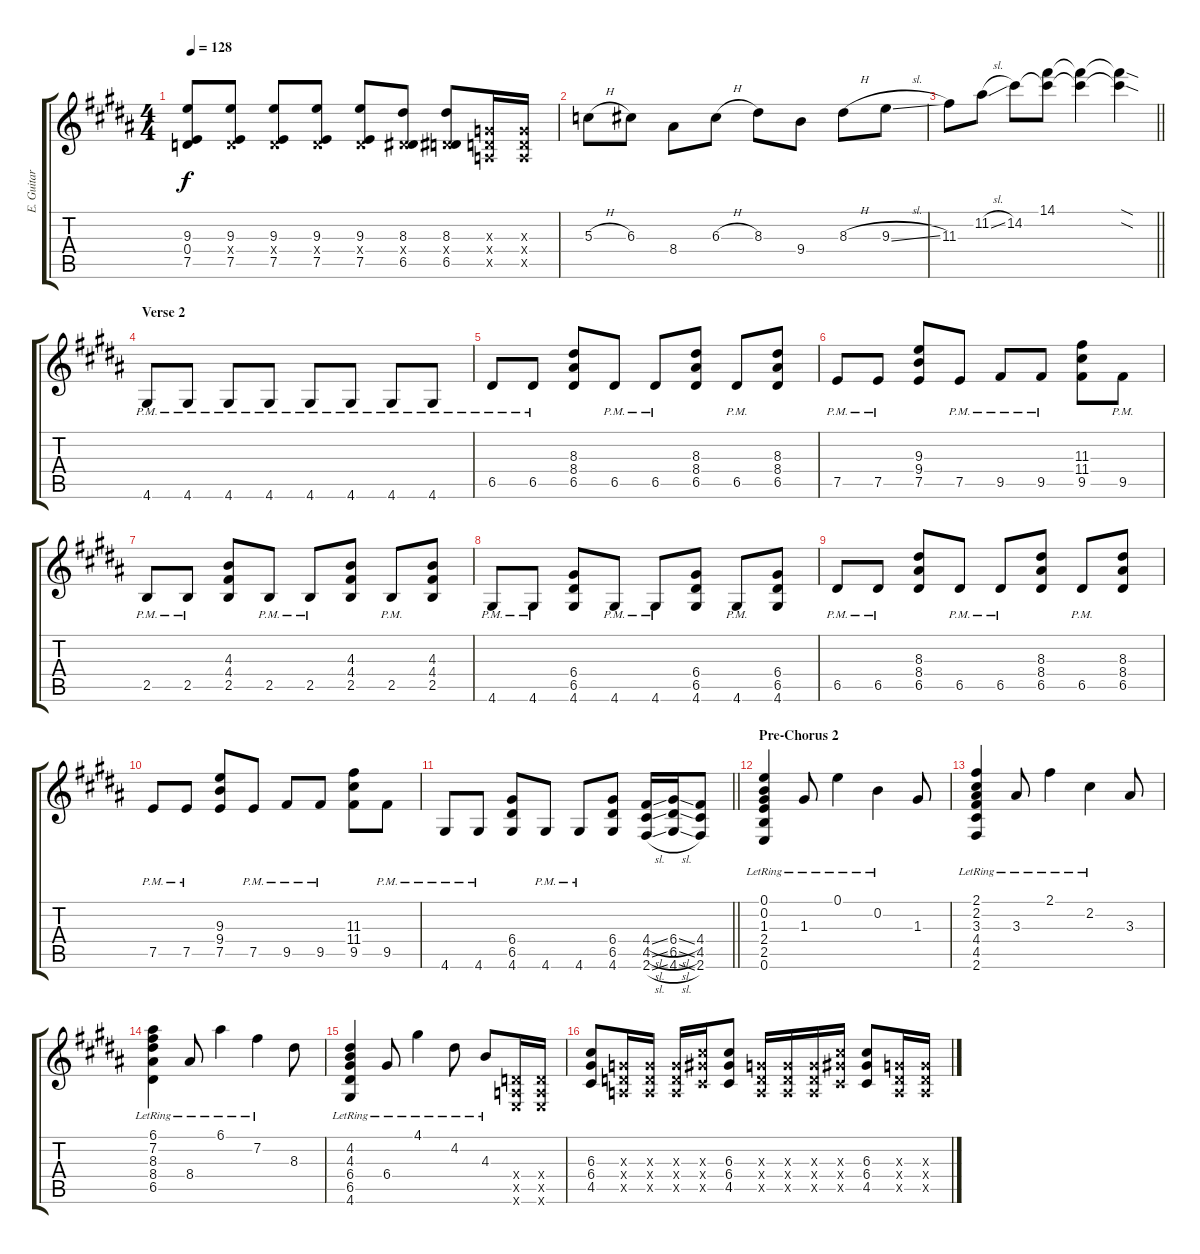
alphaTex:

\track ("E. Guitar " "E. Guitar ") {instrument overdrivenguitar}
\staff {score tabs}
\tuning (E4 B3 G3 D3 A2 E2) {hide}
\ts (4 4)
\tempo 128
\clef g2
\ks b
(9.3{t} 0.4{t} 7.5{t}).8{dy f} (9.3 0.4{x} 7.5).8 (9.3 0.4{x} 7.5).8 (9.3 0.4{x} 7.5).8 (9.3 0.4{x} 7.5).8 (8.3 0.4{x} 6.5).8 (8.3 0.4{x} 6.5).8 (0.3{x} 0.4{x} 0.5{x}).16 (0.3{x} 0.4{x} 0.5{x}).16 |
5.3{h}.8 6.3.8 8.4.8 6.3{h}.8 8.3.8 9.4.8 8.3{h}.8 9.3{sl}.8 |
\barLineRight lightlight
11.3.8 11.2{sl}.8 14.2.8 (14.1 14.2{t}).8 (14.1{t} 14.2{t}).4 (14.1{sod t} 14.2{sod t}).4 |
\section ("" "Verse 2")
4.6{pm}.8 4.6{pm}.8 4.6{pm}.8 4.6{pm}.8 4.6{pm}.8 4.6{pm}.8 4.6{pm}.8 4.6{pm}.8 |
6.5{pm}.8 6.5{pm}.8 (8.3 8.4 6.5).8 6.5{pm}.8 6.5{pm}.8 (8.3 8.4 6.5).8 6.5{pm}.8 (8.3 8.4 6.5).8 |
7.5{pm}.8 7.5{pm}.8 (9.3 9.4 7.5).8 7.5{pm}.8 9.5{pm}.8 9.5{pm}.8 (11.3 11.4 9.5).8 9.5{pm}.8 |
2.5{pm}.8 2.5{pm}.8 (4.3 4.4 2.5).8 2.5{pm}.8 2.5{pm}.8 (4.3 4.4 2.5).8 2.5{pm}.8 (4.3 4.4 2.5).8 |
4.6{pm}.8 4.6{pm}.8 (6.4 6.5 4.6).8 4.6{pm}.8 4.6{pm}.8 (6.4 6.5 4.6).8 4.6{pm}.8 (6.4 6.5 4.6).8 |
6.5{pm}.8 6.5{pm}.8 (8.3 8.4 6.5).8 6.5{pm}.8 6.5{pm}.8 (8.3 8.4 6.5).8 6.5{pm}.8 (8.3 8.4 6.5).8 |
7.5{pm}.8 7.5{pm}.8 (9.3 9.4 7.5).8 7.5{pm}.8 9.5{pm}.8 9.5{pm}.8 (11.3 11.4 9.5).8 9.5{pm}.8 |
\barLineRight lightlight
4.6{pm}.8 4.6{pm}.8 (6.4 6.5 4.6).8 4.6{pm}.8 4.6{pm}.8 (6.4 6.5 4.6).8 (4.4{sl} 4.5{sl} 2.6{sl}).16 (6.4{sl} 6.5{sl} 4.6{sl}).16 (4.4 4.5 2.6).8 |
\section ("" "Pre-Chorus 2")
(0.1{lr} 0.2{lr} 1.3{lr} 2.4{lr} 2.5{lr} 0.6{lr}).4 1.3{lr}.8 0.1{lr}.4 0.2{lr}.4 1.3.8 |
(2.1{lr} 2.2{lr} 3.3{lr} 4.4{lr} 4.5{lr} 2.6{lr}).4 3.3{lr}.8 2.1{lr}.4 2.2{lr}.4 3.3.8 |
(6.1{lr} 7.2{lr} 8.3{lr} 8.4{lr} 6.5{lr}).4 8.4{lr}.8 6.1{lr}.4 7.2{lr}.4 8.3.8 |
(4.2{lr} 4.3 6.4{lr} 6.5{lr} 4.6{lr}).4 6.4{lr}.8 4.1{lr}.4 4.2{lr}.8 4.3{lr}.8 (0.4{x} 0.5{x} 0.6{x}).16 (0.4{x} 0.5{x} 0.6{x}).16 |
(6.3 6.4 4.5).8 (0.3{x} 0.4{x} 0.5{x}).16 (0.3{x} 0.4{x} 0.5{x}).16 (0.3{x} 0.4{x} 0.5{x}).16 (6.3{x} 6.4{x} 4.5{x}).16 (6.3 6.4 4.5).8 (0.3{x} 0.4{x} 0.5{x}).16 (0.3{x} 0.4{x} 0.5{x}).16 (0.3{x} 0.4{x} 0.5{x}).16 (6.3{x} 6.4{x} 4.5{x}).16 (6.3 6.4 4.5).8 (0.3{x} 0.4{x} 0.5{x}).16 (0.3{x} 0.4{x} 0.5{x}).16
